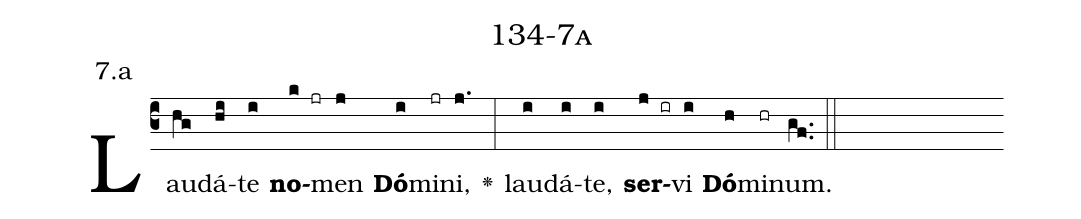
name: 134-7a;
annotation: 7.a;
%%
(c3)Lau(hg)dá(hi)te(i) <b>no</b>(k jr)men(j) <b>Dó</b>(i)mi(jr)ni,(j.) <v>\greheightstar</v>(:) lau(i)dá(i)te,(i) <b>ser</b>(j ir)vi(i) <b>Dó</b>(h)mi(hr)num.(gf..) (::)


%E(i) u(i) o(j) u(i) a(h) e.(gf..) (::)
